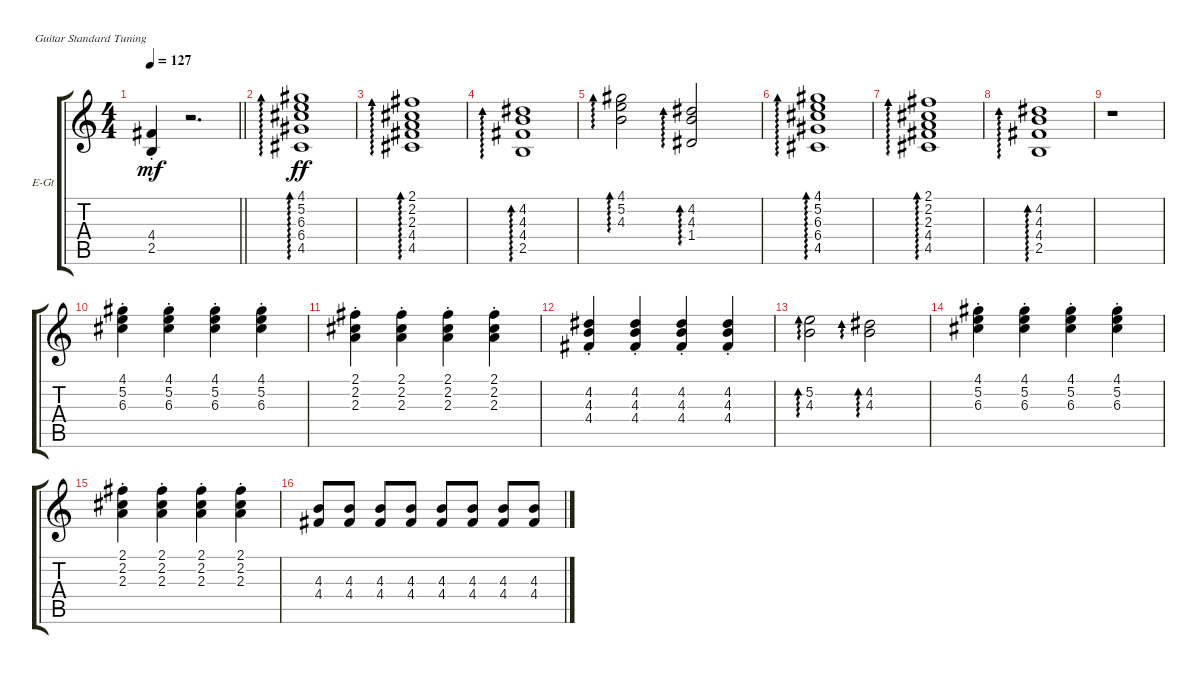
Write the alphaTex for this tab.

\defaultSystemsLayout 4
\bracketExtendMode groupsimilarinstruments
\firstSystemTrackNameOrientation horizontal
\otherSystemsTrackNameOrientation horizontal
\track ("Electric Guitar" "E-Gt") {instrument electricguitarclean}
\staff {score tabs}
\tuning (E4 B3 G3 D3 A2 E2)
\ts (4 4)
\tempo 127
\clef g2
\scale
0.25
\barLineRight lightlight
\ks c
(4.4{st} 2.5{st}).4{dy mf} r.2{d} |
\scale
0.25 (4.1 5.2 6.3 6.4 4.5).1{ad 0 dy ff} |
\scale
0.25 (2.1 2.2 2.3 4.4 4.5).1{ad 0} |
\scale
0.25 (4.2 4.3 4.4 2.5).1{ad 0} |
\scale
0.25 (4.1 5.2 4.3).2{ad 0} (4.2 4.3 1.4).2{ad 0} |
\scale
0.25 (4.1 5.2 6.3 6.4 4.5).1{ad 0} |
\scale
0.25 (2.1 2.2 2.3 4.4 4.5).1{ad 0} |
\scale
0.25 (4.2 4.3 4.4 2.5).1{ad 0} |
\scale
0.25 r.1 |
\scale
0.25 (4.1{st} 5.2{st} 6.3{st}).4 (4.1{st} 5.2{st} 6.3{st}).4 (4.1{st} 5.2{st} 6.3{st}).4 (4.1{st} 5.2{st} 6.3{st}).4 |
\scale
0.25 (2.1{st} 2.2{st} 2.3{st}).4 (2.1{st} 2.2{st} 2.3{st}).4 (2.1{st} 2.2{st} 2.3{st}).4 (2.1{st} 2.2{st} 2.3{st}).4 |
\scale
0.25 (4.2{st} 4.3{st} 4.4{st}).4 (4.2{st} 4.3{st} 4.4{st}).4 (4.2{st} 4.3{st} 4.4{st}).4 (4.2{st} 4.3{st} 4.4{st}).4 |
\scale
0.25 (5.2 4.3).2{ad 0} (4.2 4.3).2{ad 0} |
\scale
0.25 (4.1{st} 5.2{st} 6.3{st}).4 (4.1{st} 5.2{st} 6.3{st}).4 (4.1{st} 5.2{st} 6.3{st}).4 (4.1{st} 5.2{st} 6.3{st}).4 |
\scale
0.25 (2.1{st} 2.2{st} 2.3{st}).4 (2.1{st} 2.2{st} 2.3{st}).4 (2.1{st} 2.2{st} 2.3{st}).4 (2.1{st} 2.2{st} 2.3{st}).4 |
\scale
0.25 (4.3 4.4).8 (4.3 4.4).8 (4.3 4.4).8 (4.3 4.4).8 (4.3 4.4).8 (4.3 4.4).8 (4.3 4.4).8 (4.3 4.4).8
